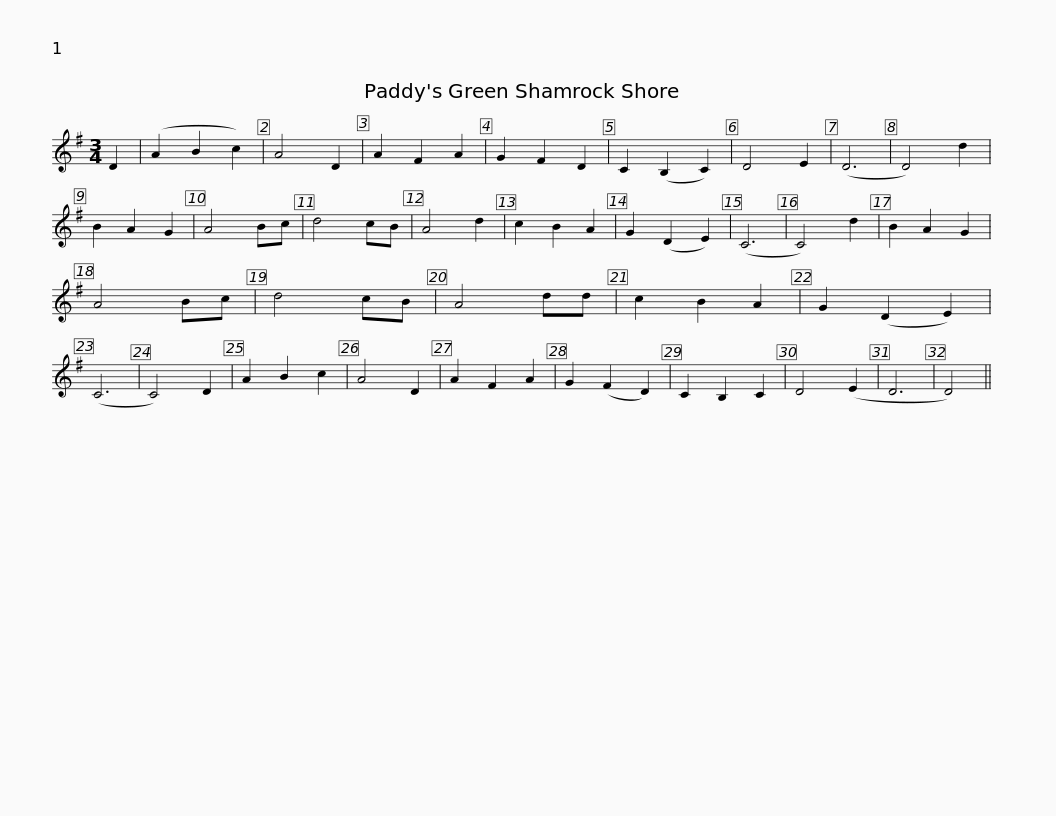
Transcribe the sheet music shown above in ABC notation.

X:1
L:1/8
M:3/4
I:linebreak $
K:G
V:1 treble
V:1
 D2 | (A2 B2 c2) | A4 D2 | A2 F2 A2 | G2 F2 D2 | %5
 C2 (B,2 C2) | D4 E2 | (D6 | D4) d2 | B2 A2 G2 | %10
 A4 Bc | d4 cB | A4 d2 | c2 B2 A2 |$ G2 (D2 E2) | %15
 (C6 | C4) d2 | B2 A2 G2 | A4 Bc | d4 cB | %20
 A4 dd | c2 B2 A2 | G2 (D2 E2) | (C6 | C4) D2 | %25
 A2 B2 c2 | A4 D2 | A2 F2 A2 |$ G2 (F2 D2) | C2 B,2 C2 | %30
 D4 (E2 | D6 | D4) || %33
